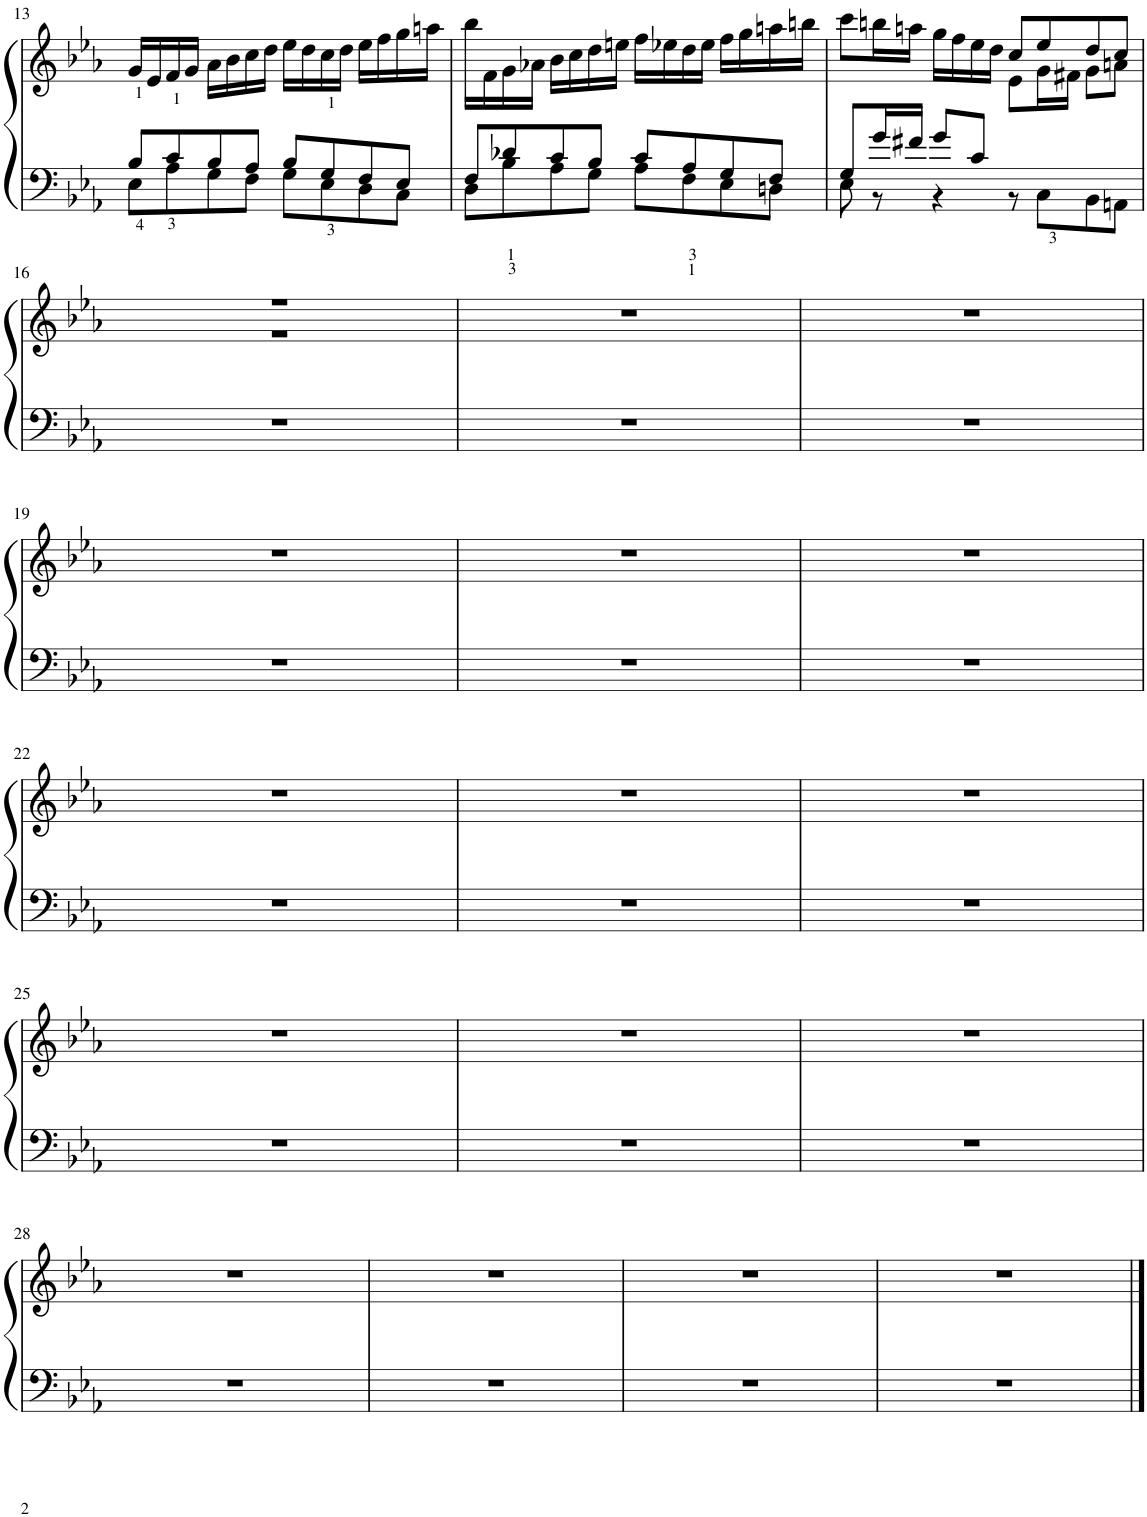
**kern	**kern
*part1	*part1
*staff2	*staff1
*I"Piano	*
*I'Pno.	*
!!LO:PB:g=z
*clefF4	*clefG2
*k[b-e-a-]	*k[b-e-a-]
*M4/4	*M4/4
*met(c)	*met(c)
=13	=13
*^	*
8B-/L	8E-\L	16g/LL
.	.	16e-/
8c/	8A-\	16f/
.	.	16g/JJ
8B-/	8G\	16a-\LL
.	.	16b-\
8A-/J	8F\J	16cc\
.	.	16dd\JJ
8B-/L	8G\L	16ee-\LL
.	.	16dd\
8G/	8E-\	16cc\
.	.	16dd\JJ
8F/	8D\	16ee-\LL
.	.	16ff\
8E-/J	8C\J	16gg\
.	.	16aan\JJ
=14	=14	=14
8F/L	8D\L	16bb-\LL
.	.	16f\
8d-X</	8B-<\	16g\
.	.	16a-X\JJ
8c/	8A-\	16b-\LL
.	.	16cc\
8B-/J	8G\J	16dd\
.	.	16een\JJ
8c/L	8A-\L	16ff\LL
.	.	16ee-X\
8A-<</	8F\	16dd\
.	.	16ee-\JJ
8G/	8E-\	16ff\LL
.	.	16gg\
8F/J	8Dn\J	16aan\
.	.	16bbn\JJ
=15	=15	=15
*	*	*^
8G/L	8E-\	8ccc\L	4ryy
16g/L	8r	16bbn\L	.
16f#X/JJ	.	16aan\JJ	.
8g/L	4r	16gg\LL	4ryy
.	.	16ff\	.
8c/J	.	16ee-\	.
.	.	16dd\JJ	.
8ryy	8r	8cc/L	8e-\L
16ryy	8C\L	8ee-/	16g\L
16ryy	.	.	16f#X\JJ
8ryy	8BB-\	8dd/	8g\L
8ryy	8AAn\J	8cc/J	8an\J
*v	*v	*	*
!!LO:LB:g=z	!!
=16	=16	=16
1r	1r	1r
*	*v	*v
=17	=17
1r	1r
=18	=18
1r	1r
!!LO:LB:g=z
=19	=19
1r	1r
=20	=20
1r	1r
=21	=21
1r	1r
!!LO:LB:g=z
=22	=22
1r	1r
=23	=23
1r	1r
=24	=24
1r	1r
!!LO:LB:g=z
=25	=25
1r	1r
=26	=26
1r	1r
=27	=27
1r	1r
!!LO:LB:g=z
=28	=28
1r	1r
=29	=29
1r	1r
=30	=30
1r	1r
=31	=31
1r	1r
==	==
*-	*-
